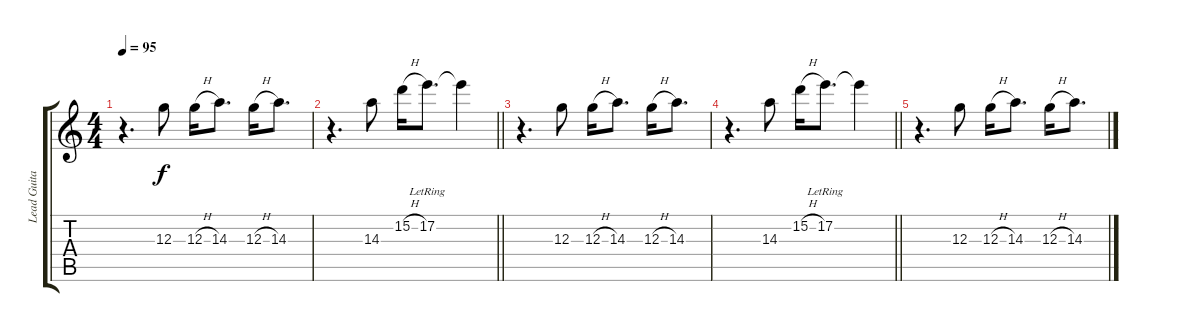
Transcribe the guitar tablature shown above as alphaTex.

\track ("Lead Guitar" "Lead Guita") {instrument electricguitarjazz}
\staff {score tabs}
\tuning (E4 B3 G3 D3 A2 E2) {hide}
\ts (4 4)
\tempo 95
\clef g2
\ks c
r.4{d dy f} 12.3.8 12.3{h}.16 14.3.8{d} 12.3{h}.16 14.3.8{d} |
\barLineRight lightlight
r.4{d} 14.3.8 15.2{h}.16 17.2{lr}.8{d} 17.2{t}.4 |
r.4{d} 12.3.8 12.3{h}.16 14.3.8{d} 12.3{h}.16 14.3.8{d} |
\barLineRight lightlight
r.4{d} 14.3.8 15.2{h}.16 17.2{lr}.8{d} 17.2{t}.4 |
r.4{d} 12.3.8 12.3{h}.16 14.3.8{d} 12.3{h}.16 14.3.8{d}
